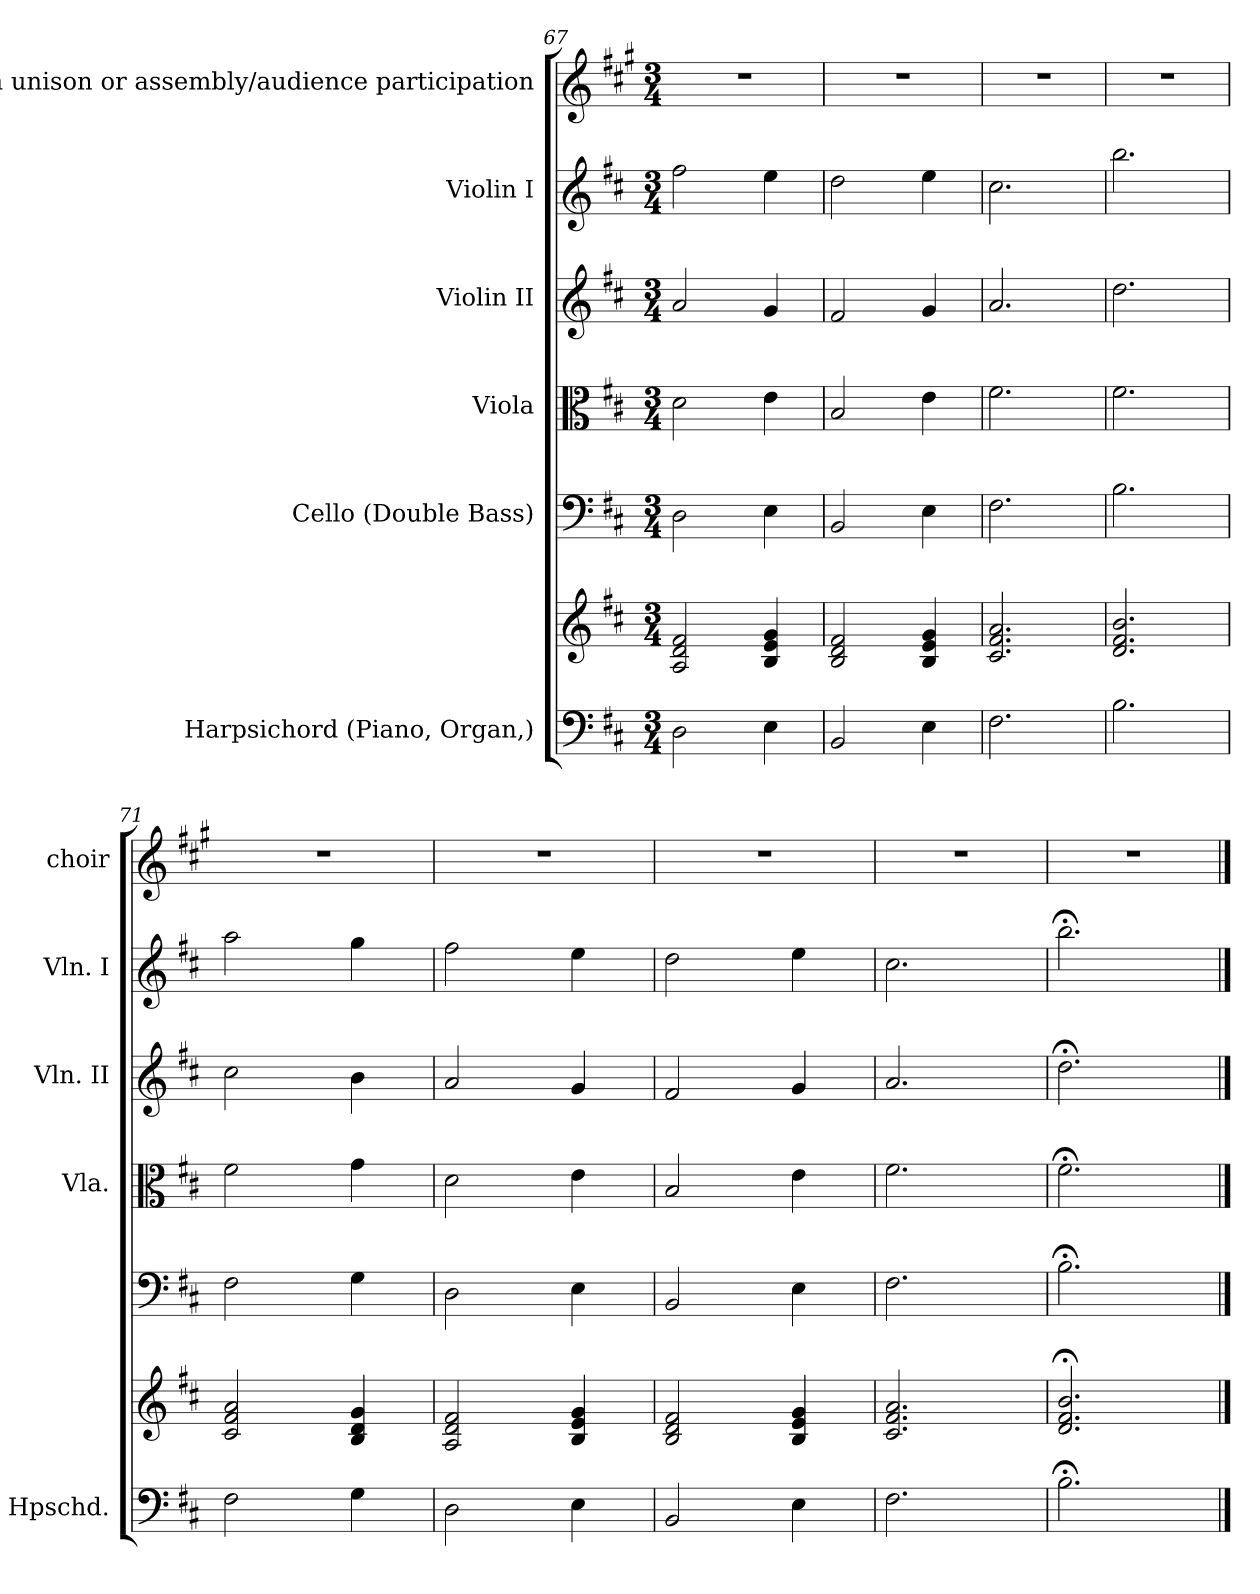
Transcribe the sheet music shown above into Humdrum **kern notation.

**kern	**kern	**kern	**kern	**kern	**kern	**kern
*part6	*part6	*part5	*part4	*part3	*part2	*part1
*staff7	*staff6	*staff5	*staff4	*staff3	*staff2	*staff1
*I"Harpsichord (Piano, Organ,)	*	*I"Cello (Double Bass)	*I"Viola	*I"Violin II	*I"Violin I	*I"choir in unison or  assembly/audience  participation
*I'Hpschd.	*	*	*I'Vla.	*I'Vln. II	*I'Vln. I	*I'choir
*clefF4	*clefG2	*clefF4	*clefC3	*clefG2	*clefG2	*clefG2
*	*	*	*	*	*	*ITrd4c7
*k[f#c#]	*k[f#c#]	*k[f#c#]	*k[f#c#]	*k[f#c#]	*k[f#c#]	*k[f#c#]
*b:	*b:	*b:	*b:	*b:	*b:	*b:
*M3/4	*M3/4	*M3/4	*M3/4	*M3/4	*M3/4	*M3/4
=67	=67	=67	=67	=67	=67	=67
2D\	2A/ 2d/ 2f#/	2D\	2d\	2a/	2ff#\	2.r
4E\	4B/ 4e/ 4g/	4E\	4e\	4g/	4ee\	.
=68	=68	=68	=68	=68	=68	=68
2BB/	2B/ 2d/ 2f#/	2BB/	2B/	2f#/	2dd\	2.r
4E\	4B/ 4e/ 4g/	4E\	4e\	4g/	4ee\	.
=69	=69	=69	=69	=69	=69	=69
2.F#\	2.c#/ 2.f#/ 2.a/	2.F#\	2.f#\	2.a/	2.cc#\	2.r
=70	=70	=70	=70	=70	=70	=70
2.B\	2.d/ 2.f#/ 2.b/	2.B\	2.f#\	2.dd\	2.bb\	2.r
!!LO:LB:g=z
=71	=71	=71	=71	=71	=71	=71
2F#\	2c#/ 2f#/ 2a/	2F#\	2f#\	2cc#\	2aa\	2.r
4G\	4B/ 4d/ 4g/	4G\	4g\	4b\	4gg\	.
=72	=72	=72	=72	=72	=72	=72
2D\	2A/ 2d/ 2f#/	2D\	2d\	2a/	2ff#\	2.r
4E\	4B/ 4e/ 4g/	4E\	4e\	4g/	4ee\	.
=73	=73	=73	=73	=73	=73	=73
2BB/	2B/ 2d/ 2f#/	2BB/	2B/	2f#/	2dd\	2.r
4E\	4B/ 4e/ 4g/	4E\	4e\	4g/	4ee\	.
=74	=74	=74	=74	=74	=74	=74
2.F#\	2.c#/ 2.f#/ 2.a/	2.F#\	2.f#\	2.a/	2.cc#\	2.r
=75	=75	=75	=75	=75	=75	=75
2.B;<\	2.d/;< 2.f#/;< 2.b/;<	2.B;<\	2.f#;<\	2.dd;<\	2.bb;<\	2.r
==	==	==	==	==	==	==
*-	*-	*-	*-	*-	*-	*-
